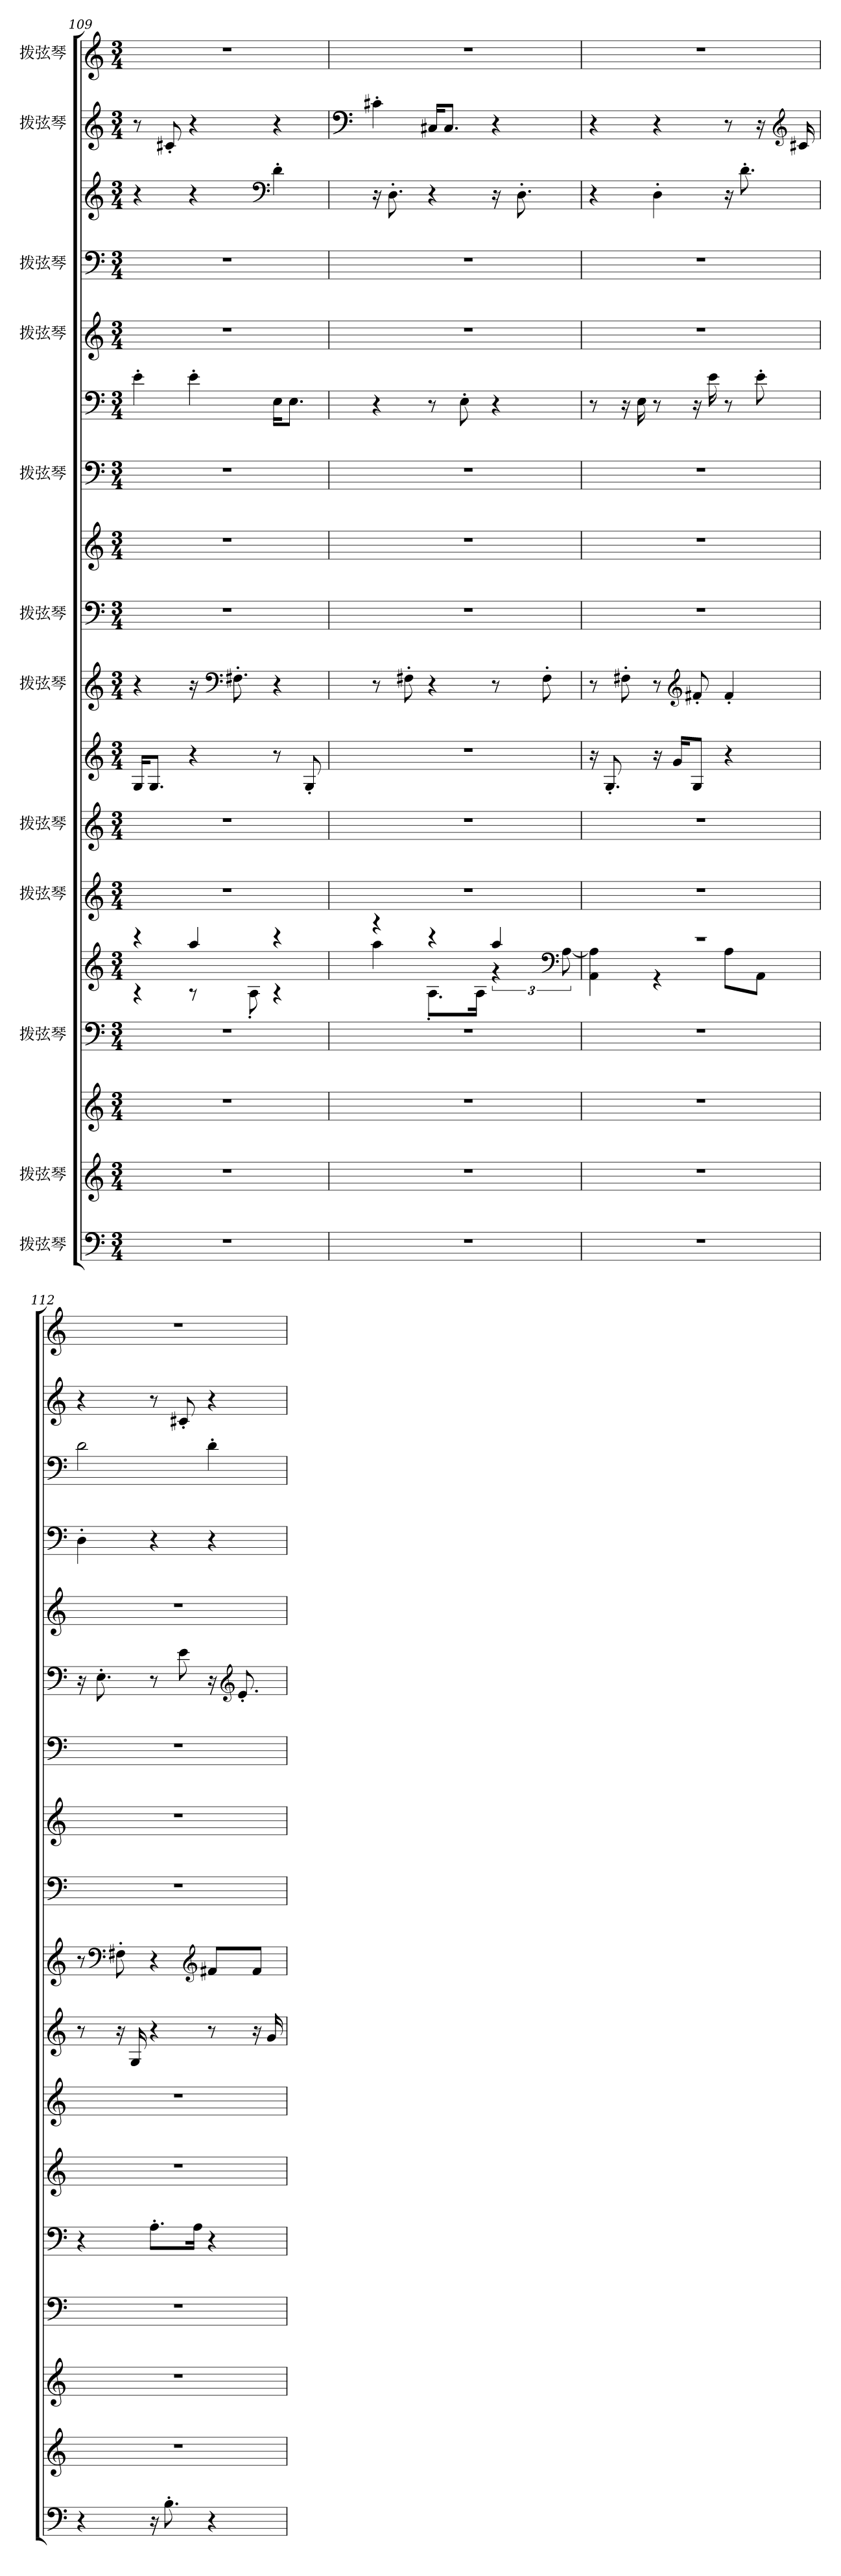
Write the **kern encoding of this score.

**kern	**kern	**kern	**kern	**kern	**kern	**kern	**kern	**kern	**kern	**kern	**kern	**kern	**kern	**kern	**kern	**kern	**kern
*part12	*part11	*part11	*part10	*part10	*part9	*part8	*part8	*part7	*part6	*part6	*part5	*part5	*part4	*part3	*part3	*part2	*part1
*staff18	*staff17	*staff16	*staff15	*staff14	*staff13	*staff12	*staff11	*staff10	*staff9	*staff8	*staff7	*staff6	*staff5	*staff4	*staff3	*staff2	*staff1
*I"拨弦琴	*I"拨弦琴	*	*I"拨弦琴	*	*I"拨弦琴	*I"拨弦琴	*	*I"拨弦琴	*I"拨弦琴	*	*I"拨弦琴	*	*I"拨弦琴	*I"拨弦琴	*	*I"拨弦琴	*I"拨弦琴
*clefF4	*clefG2	*clefG2	*clefF4	*clefG2	*clefG2	*clefG2	*clefG2	*clefG2	*clefF4	*clefG2	*clefF4	*clefF4	*clefG2	*clefF4	*clefG2	*clefG2	*clefG2
*k[]	*k[]	*k[]	*k[]	*k[]	*k[]	*k[]	*k[]	*k[]	*k[]	*k[]	*k[]	*k[]	*k[]	*k[]	*k[]	*k[]	*k[]
*M3/4	*M3/4	*M3/4	*M3/4	*M3/4	*M3/4	*M3/4	*M3/4	*M3/4	*M3/4	*M3/4	*M3/4	*M3/4	*M3/4	*M3/4	*M3/4	*M3/4	*M3/4
=109	=109	=109	=109	=109	=109	=109	=109	=109	=109	=109	=109	=109	=109	=109	=109	=109	=109
*	*	*	*	*^	*	*	*	*	*	*	*	*	*	*	*	*	*
2.r	2.r	2.r	2.r	4r	4r	2.r	2.r	16G/KL	4r	2.r	2.r	2.r	4e'\	2.r	2.r	4r	8r	2.r
.	.	.	.	.	.	.	.	8.G/J	.	.	.	.	.	.	.	.	.	.
.	.	.	.	.	.	.	.	.	.	.	.	.	.	.	.	.	8c#X'/	.
.	.	.	.	4aa/	8r	.	.	4r	16r	.	.	.	4e'\	.	.	4r	4r	.
*	*	*	*	*	*	*	*	*	*clefF4	*	*	*	*	*	*	*	*	*
.	.	.	.	.	.	.	.	.	8.F#X'\	.	.	.	.	.	.	.	.	.
.	.	.	.	.	8A'\	.	.	.	.	.	.	.	.	.	.	.	.	.
*	*	*	*	*	*	*	*	*	*	*	*	*	*	*	*	*clefF4	*	*
.	.	.	.	4r	4r	.	.	8r	4r	.	.	.	16E\KL	.	.	4d'\	4r	.
.	.	.	.	.	.	.	.	.	.	.	.	.	8.E\J	.	.	.	.	.
.	.	.	.	.	.	.	.	8G'/	.	.	.	.	.	.	.	.	.	.
=110	=110	=110	=110	=110	=110	=110	=110	=110	=110	=110	=110	=110	=110	=110	=110	=110	=110	=110
*	*	*	*	*	*	*	*	*	*	*	*	*	*	*	*	*	*clefF4	*
2.r	2.r	2.r	2.r	4r	4aa\	2.r	2.r	2.r	8r	2.r	2.r	2.r	4r	2.r	2.r	16r	4c#X'\	2.r
.	.	.	.	.	.	.	.	.	.	.	.	.	.	.	.	8.D'\	.	.
.	.	.	.	.	.	.	.	.	8F#X'\	.	.	.	.	.	.	.	.	.
.	.	.	.	4r	8.A'\L	.	.	.	4r	.	.	.	8r	.	.	4r	16C#X/KL	.
.	.	.	.	.	.	.	.	.	.	.	.	.	.	.	.	.	8.C#/J	.
.	.	.	.	.	.	.	.	.	.	.	.	.	8E'\	.	.	.	.	.
.	.	.	.	.	16A\Jk	.	.	.	.	.	.	.	.	.	.	.	.	.
.	.	.	.	4aa/	6r	.	.	.	8r	.	.	.	4r	.	.	16r	4r	.
.	.	.	.	.	.	.	.	.	.	.	.	.	.	.	.	8.D'\	.	.
.	.	.	.	.	.	.	.	.	8F#'\	.	.	.	.	.	.	.	.	.
*	*	*	*	*clefF4	*	*	*	*	*	*	*	*	*	*	*	*	*	*
.	.	.	.	.	[12A\	.	.	.	.	.	.	.	.	.	.	.	.	.
!!LO:PB:g=z
=111	=111	=111	=111	=111	=111	=111	=111	=111	=111	=111	=111	=111	=111	=111	=111	=111	=111	=111
2.r	2.r	2.r	2.r	2.r	4AA\ 4A\]	2.r	2.r	16r	8r	2.r	2.r	2.r	8r	2.r	2.r	4r	4r	2.r
.	.	.	.	.	.	.	.	8.G'/	.	.	.	.	.	.	.	.	.	.
.	.	.	.	.	.	.	.	.	8F#X'\	.	.	.	16r	.	.	.	.	.
.	.	.	.	.	.	.	.	.	.	.	.	.	16E\	.	.	.	.	.
.	.	.	.	.	4r	.	.	16r	8r	.	.	.	8r	.	.	4D'\	4r	.
.	.	.	.	.	.	.	.	16g/KL	.	.	.	.	.	.	.	.	.	.
*	*	*	*	*	*	*	*	*	*clefG2	*	*	*	*	*	*	*	*	*
.	.	.	.	.	.	.	.	8G/J	8f#X'/	.	.	.	16r	.	.	.	.	.
.	.	.	.	.	.	.	.	.	.	.	.	.	16e\	.	.	.	.	.
.	.	.	.	.	8A\L	.	.	4r	4f#'/	.	.	.	8r	.	.	16r	8r	.
.	.	.	.	.	.	.	.	.	.	.	.	.	.	.	.	8.d'\	.	.
.	.	.	.	.	8AA\J	.	.	.	.	.	.	.	8e'\	.	.	.	16r	.
*	*	*	*	*	*	*	*	*	*	*	*	*	*	*	*	*	*clefG2	*
.	.	.	.	.	.	.	.	.	.	.	.	.	.	.	.	.	16c#X/	.
*	*	*	*	*v	*v	*	*	*	*	*	*	*	*	*	*	*	*	*
=112	=112	=112	=112	=112	=112	=112	=112	=112	=112	=112	=112	=112	=112	=112	=112	=112	=112
4r	2.r	2.r	2.r	4r	2.r	2.r	8r	8r	2.r	2.r	2.r	16r	2.r	4D'\	2d\	4r	2.r
.	.	.	.	.	.	.	.	.	.	.	.	8.E'\	.	.	.	.	.
*	*	*	*	*	*	*	*	*clefF4	*	*	*	*	*	*	*	*	*
.	.	.	.	.	.	.	16r	8F#X'\	.	.	.	.	.	.	.	.	.
.	.	.	.	.	.	.	16G/	.	.	.	.	.	.	.	.	.	.
16r	.	.	.	8.A'\L	.	.	4r	4r	.	.	.	8r	.	4r	.	8r	.
8.B'\	.	.	.	.	.	.	.	.	.	.	.	.	.	.	.	.	.
.	.	.	.	.	.	.	.	.	.	.	.	8e\	.	.	.	8c#X'/	.
.	.	.	.	16A\Jk	.	.	.	.	.	.	.	.	.	.	.	.	.
*	*	*	*	*	*	*	*	*clefG2	*	*	*	*	*	*	*	*	*
4r	.	.	.	4r	.	.	8r	8f#X/L	.	.	.	16r	.	4r	4d'\	4r	.
*	*	*	*	*	*	*	*	*	*	*	*	*clefG2	*	*	*	*	*
.	.	.	.	.	.	.	.	.	.	.	.	8.e'/	.	.	.	.	.
.	.	.	.	.	.	.	16r	8f#/J	.	.	.	.	.	.	.	.	.
.	.	.	.	.	.	.	16g/	.	.	.	.	.	.	.	.	.	.
=	=	=	=	=	=	=	=	=	=	=	=	=	=	=	=	=	=
*-	*-	*-	*-	*-	*-	*-	*-	*-	*-	*-	*-	*-	*-	*-	*-	*-	*-
